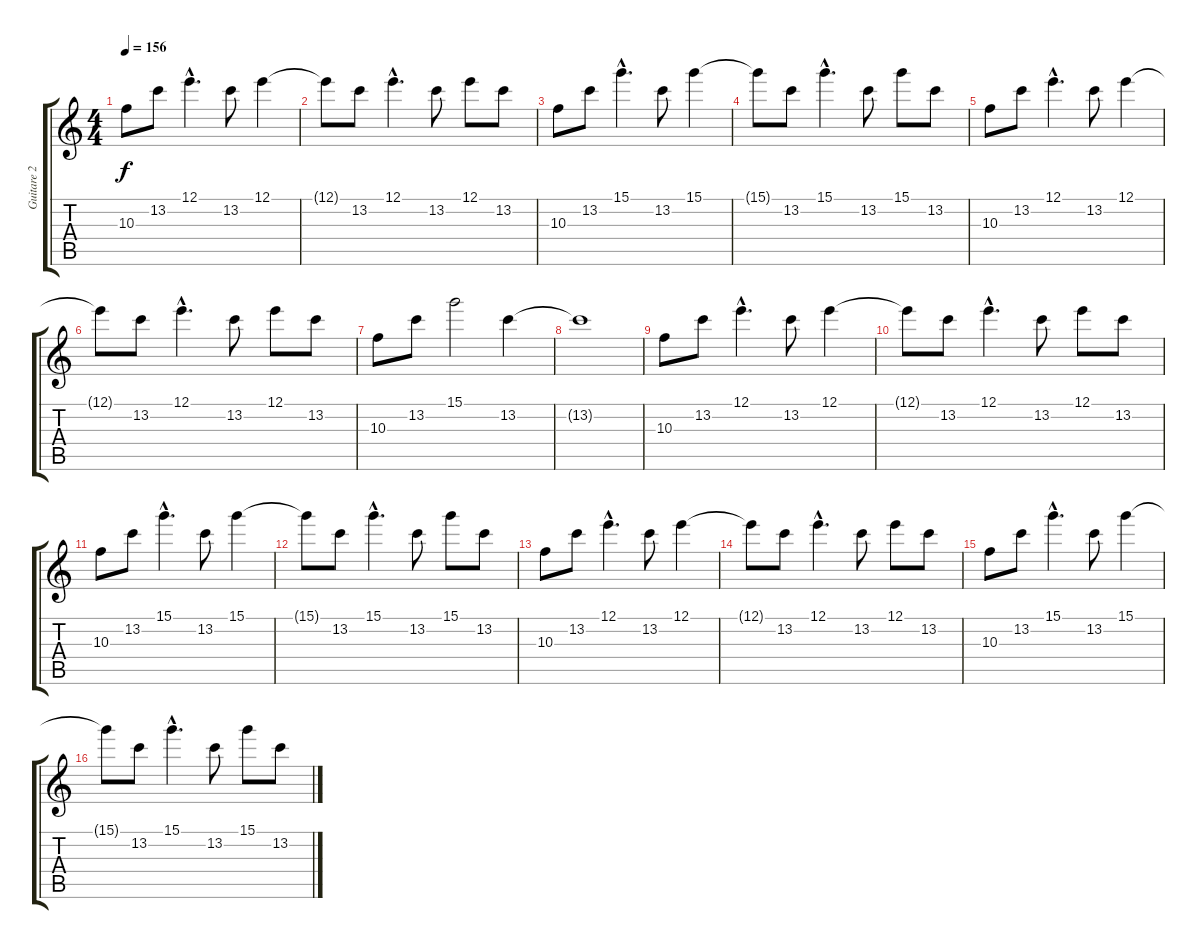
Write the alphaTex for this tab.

\track ("Guitare 2" "Guitare 2") {instrument distortionguitar}
\staff {score tabs}
\tuning (E4 B3 G3 D3 A2 D2) {hide}
\ts (4 4)
\tempo 156
\clef g2
\ks c
10.3.8{dy f volume 6 instrument distortionguitar} 13.2.8 12.1{hac}.4{d} 13.2.8 12.1.4 |
12.1{t}.8 13.2.8 12.1{hac}.4{d} 13.2.8 12.1.8 13.2.8 |
10.3.8 13.2.8 15.1{hac}.4{d} 13.2.8 15.1.4 |
15.1{t}.8 13.2.8 15.1{hac}.4{d} 13.2.8 15.1.8 13.2.8 |
10.3.8 13.2.8 12.1{hac}.4{d} 13.2.8 12.1.4 |
12.1{t}.8 13.2.8 12.1{hac}.4{d} 13.2.8 12.1.8 13.2.8 |
10.3.8 13.2.8 15.1.2 13.2.4 |
13.2{t}.1 |
10.3.8{volume 13 instrument distortionguitar} 13.2.8 12.1{hac}.4{d} 13.2.8 12.1.4 |
12.1{t}.8 13.2.8 12.1{hac}.4{d} 13.2.8 12.1.8 13.2.8 |
10.3.8 13.2.8 15.1{hac}.4{d} 13.2.8 15.1.4 |
15.1{t}.8 13.2.8 15.1{hac}.4{d} 13.2.8 15.1.8 13.2.8 |
10.3.8 13.2.8 12.1{hac}.4{d} 13.2.8 12.1.4 |
12.1{t}.8 13.2.8 12.1{hac}.4{d} 13.2.8 12.1.8 13.2.8 |
10.3.8 13.2.8 15.1{hac}.4{d} 13.2.8 15.1.4 |
15.1{t}.8 13.2.8 15.1{hac}.4{d} 13.2.8 15.1.8 13.2.8
